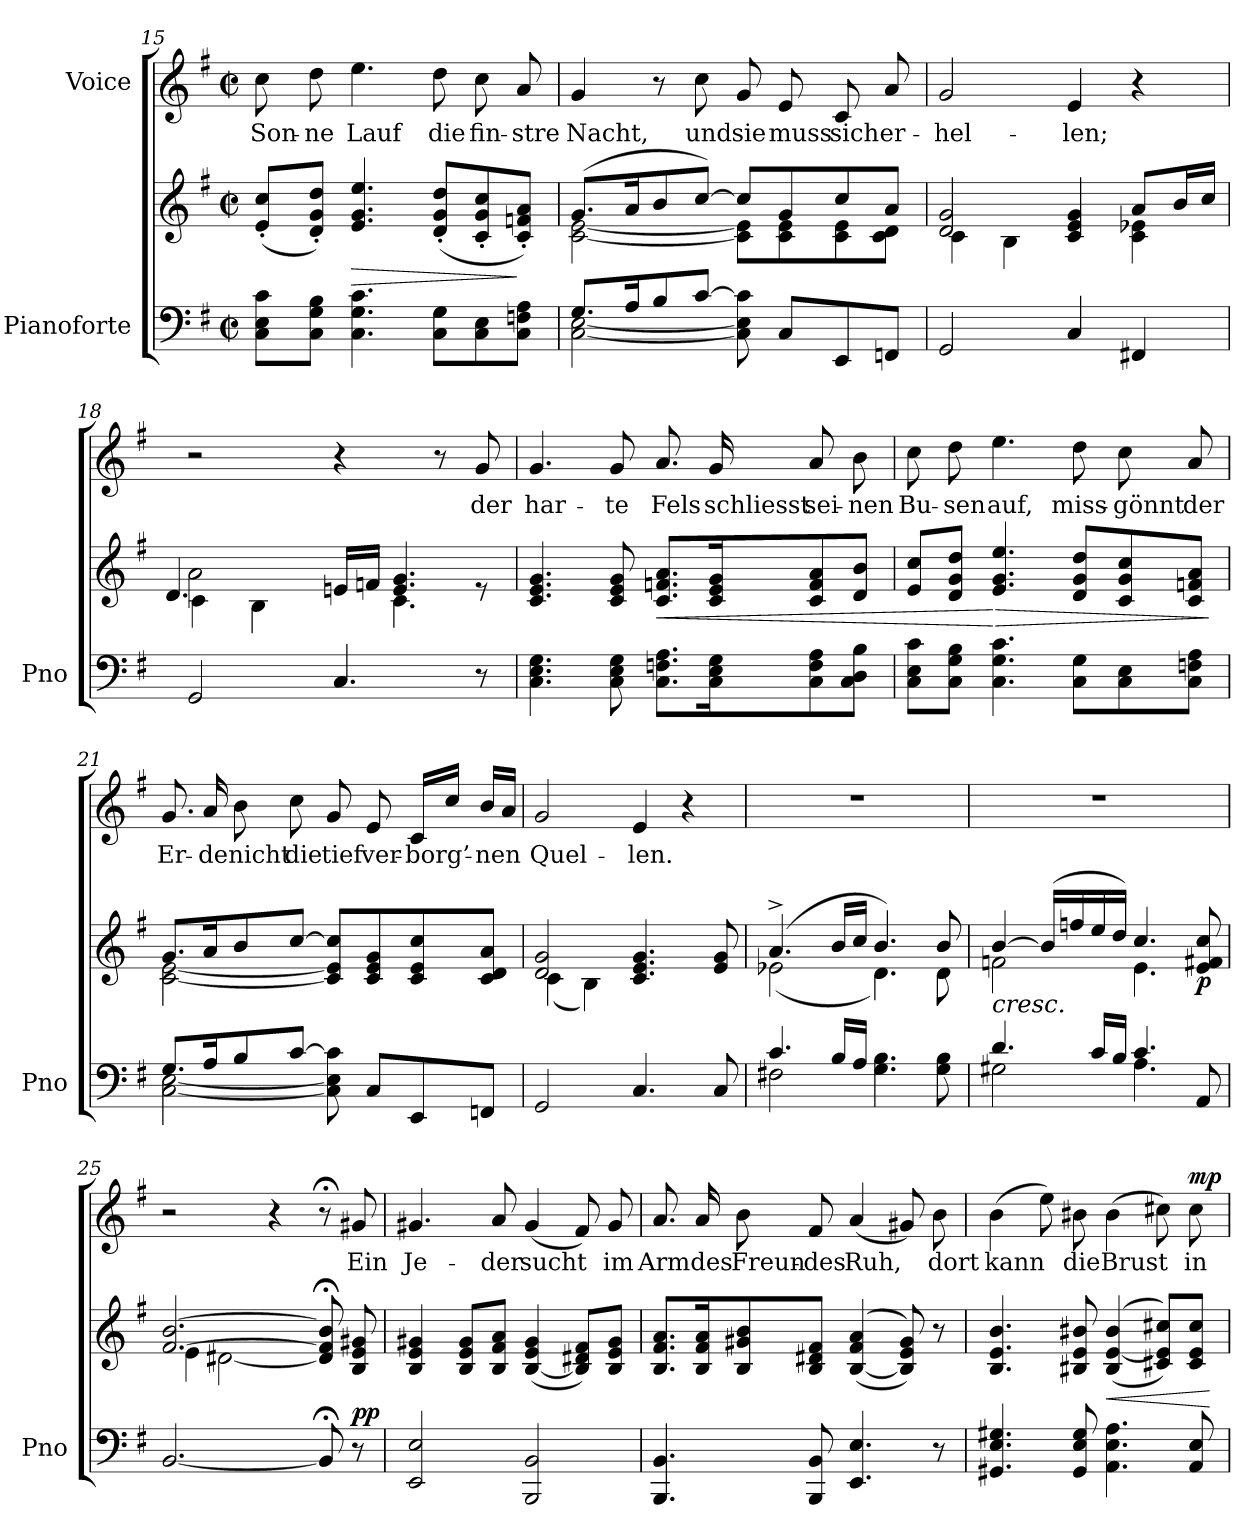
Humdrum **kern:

**kern	**kern	**dynam	**kern	**text	**dynam
*part2	*part2	*part2	*part1	*part1	*part1
*staff3	*staff2	*staff2/3	*staff1	*staff1	*staff1
*I"Pianoforte	*	*	*I"Voice	*	*
*I'Pno	*	*	*	*	*
*clefF4	*clefG2	*	*clefG2	*	*
*k[f#]	*k[f#]	*	*k[f#]	*	*
*G:	*G:	*	*G:	*	*
*M2/2	*M2/2	*	*M2/2	*	*
*met(c|)	*met(c|)	*	*met(c|)	*	*
=15	=15	=15	=15	=15	=15
!	!	!	!	!LO:LY:b	!
8C\ 8E\ 8c\L	(<8e/' 8cc/'L	.	8cc\	Son-	.
!	!	!	!	!LO:LY:b	!
8C\ 8G\ 8B\J	8d/' 8g/' 8dd/'J)	.	8dd\	-ne	.
!	!	!LO:HP:b	!	!LO:LY:b	!
4.C\ 4.G\ 4.c\	4.e/ 4.g/ 4.ee/	>	4.ee\	Lauf	.
!	!	!	!	!LO:LY:b	!
8C\ 8G\L	(<8d/' 8g/' 8dd/'L	.	8dd\	die	.
!	!	!	!	!LO:LY:b	!
8C\ 8E\	8c/' 8g/' 8cc/'	.	8cc\	fin-	.
!	!	!	!	!LO:LY:b	!
8C\ 8Fn\ 8A\J	8c/' 8fn/' 8a/'J)	]	8a/	-stre	.
=16	=16	=16	=16	=16	=16
*^	*^	*	*	*	*
!	!	!	!	!	!	!LO:LY:b	!
8.G/L	[2C\ [2E\	(>8.g/L	[2c\ [2e\	.	4g/	Nacht,	.
16A/K	.	16a/K	.	.	.	.	.
8B/	.	8b/	.	.	8r	.	.
!	!	!	!	!	!	!LO:LY:b	!
[8c/J	.	[8cc/J)	.	.	8cc\	und	.
!	!	!	!	!	!	!LO:LY:b	!
8C\] 8E\] 8c\]	2ryy	8cc/L]	8c\] 8e\]L	.	8g/	sie	.
!	!	!	!	!	!	!LO:LY:b	!
8C/L	.	8g/	8c\ 8e\	.	8e/	muss	.
!	!	!	!	!	!	!LO:LY:b	!
8EE/	.	8cc/	8c\ 8e\	.	8c/	sich	.
!	!	!	!	!	!	!LO:LY:b	!
8FFn/J	.	8a/J	8c\ 8d\J	.	8a/	er-	.
*v	*v	*	*	*	*	*	*
!!LO:LB:g=z
=17	=17	=17	=17	=17	=17	=17
!	!	!	!	!	!LO:LY:b	!
2GG/	2d/ 2g/	4c\	.	2g/	-hel-	.
.	.	4B\	.	.	.	.
!	!	!	!	!	!LO:LY:b	!
4C/	4c/ 4e/ 4g/	4ryy	.	4e/	-len;	.
4FF#X/	8a/L	4c\ 4e-X\	.	4r	.	.
.	16b/L	.	.	.	.	.
.	16cc/JJ	.	.	.	.	.
=18	=18	=18	=18	=18	=18	=18
*	*	*^	*	*	*	*
2GG/	2a\	4c\	4.d/	.	2r	.	.
.	.	4B\	.	.	.	.	.
.	.	.	2ryy	.	.	.	.
4.C/	16en/LL	8ryy	.	.	4r	.	.
.	16fn/JJ	.	.	.	.	.	.
.	4.e/ 4.g/	4.c\	.	.	.	.	.
.	.	.	.	.	8r	.	.
!	!	!	!	!	!	!LO:LY:b	!
8r	.	.	8re	.	8g/	der	.
=19	=19	=19	=19	=19	=19	=19	=19
!	!	!	!	!	!	!LO:LY:b	!
*	*v	*v	*v	*	*	*	*
4.C\ 4.E\ 4.G\	4.c/ 4.e/ 4.g/	.	4.g/	har-	.
!	!	!	!	!LO:LY:b	!
8C\ 8E\ 8G\	8c/ 8e/ 8g/	.	8g/	-te	.
!	!	!LO:HP:b	!	!LO:LY:b	!
8.C\ 8.Fn\ 8.A\L	8.c/ 8.fn/ 8.a/L	<	8.a/	Fels	.
!	!	!	!	!LO:LY:b	!
16C\ 16E\ 16G\K	16c/ 16e/ 16g/K	.	16g/	schliesst	.
!	!	!	!	!LO:LY:b	!
8C\ 8F\ 8A\	8c/ 8f/ 8a/	.	8a/	sei-	.
!	!	!	!	!LO:LY:b	!
8C\ 8D\ 8B\J	8d/ 8b/J	.	8b\	-nen	.
!!LO:LB:g=z
=20	=20	=20	=20	=20	=20
!	!	!	!	!LO:LY:b	!
8C\ 8E\ 8c\L	8e/ 8cc/L	.	8cc\	Bu-	.
!	!	!	!	!LO:LY:b	!
8C\ 8G\ 8B\J	8d/ 8g/ 8dd/J	.	8dd\	-sen	.
!	!	!LO:HP:n=1:b	!	!LO:LY:b	!
4.C\ 4.G\ 4.c\	4.e/ 4.g/ 4.ee/	[ >	4.ee\	auf,	.
!	!	!	!	!LO:LY:b	!
8C\ 8G\L	8d/ 8g/ 8dd/L	.	8dd\	miss-	.
!	!	!	!	!LO:LY:b	!
8C\ 8E\	8c/ 8g/ 8cc/	.	8cc\	-gönnt	.
!	!	!	!	!LO:LY:b	!
8C\ 8Fn\ 8A\J	8c/ 8fn/ 8a/J	.	8a/	der	.
.	.	]	.	.	.
=21	=21	=21	=21	=21	=21
*^	*^	*	*	*	*
!	!	!	!	!	!	!LO:LY:b	!
8.G/L	[2C\ [2E\	8.g/L	[2c\ [2e\	.	8.g/	Er-	.
!	!	!	!	!	!	!LO:LY:b	!
16A/K	.	16a/K	.	.	16a/	-de	.
!	!	!	!	!	!	!LO:LY:b	!
8B/	.	8b/	.	.	8b\	nicht	.
!	!	!	!	!	!	!LO:LY:b	!
[8c/J	.	[8cc/J	.	.	8cc\	die	.
!	!	!	!	!	!	!LO:LY:b	!
8C\] 8E\] 8c\]	2ryy	8c/] 8e/] 8cc/]L	2ryy	.	8g/	tief	.
!	!	!	!	!	!	!LO:LY:b	!
8C/L	.	8c/ 8e/ 8g/	.	.	8e/	ver-	.
!	!	!	!	!	!	!LO:LY:b	!
8EE/	.	8c/ 8e/ 8cc/	.	.	16c/LL	-borg’-	.
.	.	.	.	.	16cc/JJ	.	.
!	!	!	!	!	!	!LO:LY:b	!
8FFn/J	.	8c/ 8d/ 8a/J	.	.	16b/LL	-nen	.
.	.	.	.	.	16a/JJ	.	.
*v	*v	*	*	*	*	*	*
=22	=22	=22	=22	=22	=22	=22
!	!	!	!	!	!LO:LY:b	!
2GG/	2d/ 2g/	(<4c\	.	2g/	Quel-	.
.	.	4B\)	.	.	.	.
!	!	!	!	!	!LO:LY:b	!
4.C/	4.c/ 4.e/ 4.g/	2ryy	.	4e/	-len.	.
.	.	.	.	4r	.	.
8C/	8e/ 8g/	.	.	.	.	.
=23	=23	=23	=23	=23	=23	=23
*^	*	*	*	*	*	*
4.c/	(<2F#X\	(>4.a^/	(<2e-X\	.	1r	.	.
16B/LL	.	16b/LL	.	.	.	.	.
16A/JJ	.	16cc/JJ	.	.	.	.	.
4.G\ 4.B\	2ryy	4.b/)	4.d\)	.	.	.	.
8G\ 8B\	.	8b/	8d\	.	.	.	.
!!LO:LB:g=z
=24	=24	=24	=24	=24	=24	=24	=24
!	!	!LO:TX:b:i:t=cresc.	!	!	!	!	!
4.d/	2G#X\	[4b/	2fn\	.	1r	.	.
.	.	(>16b/LL]	.	.	.	.	.
.	.	16ffn/	.	.	.	.	.
16c/LL	.	16ee/	.	.	.	.	.
16B/JJ	.	16dd/JJ)	.	.	.	.	.
4.c/	4.A\	4.cc/	4.e\	.	.	.	.
!	!	!	!	!LO:DY:b	!	!	!
8AA/	8ryy	8e/ 8f#X/ 8cc/	8ryy	p	.	.	.
*v	*v	*	*	*	*	*	*
=25	=25	=25	=25	=25	=25	=25
[2.BB/	[2.f#/ [2.b/	4e\	.	2r	.	.
.	.	[2d#X\	.	.	.	.
.	.	.	.	4r	.	.
8BB;</]	8d#/];< 8f#/];< 8b/];<	4ryy	.	8r;<	.	.
!	!	!	!LO:DY:a=2	!	!LO:LY:b	!
8r	8B/ 8e/ 8g#X/	.	pp	8g#X/	Ein	.
*	*v	*v	*	*	*	*
=26	=26	=26	=26	=26	=26
!	!	!	!	!LO:LY:b	!
2EE/ 2E/	4B/ 4e/ 4g#X/	.	4.g#X/	Je-	.
.	8B/ 8e/ 8g#/L	.	.	.	.
!	!	!	!	!LO:LY:b	!
.	8B/ 8f#/ 8a/J	.	8a/	-der	.
!	!	!	!	!LO:LY:b	!
2BBB/ 2BB/	(>[4B/ 4e/ 4g#/	.	(<4g#/	sucht	.
.	8B/] 8d#X/ 8f#/L))	.	8f#/)	.	.
!	!	!	!	!LO:LY:b	!
.	8B/ 8e/ 8g#/J	.	8g#/	im	.
=27	=27	=27	=27	=27	=27
!	!	!	!	!LO:LY:b	!
4.BBB/ 4.BB/	8.B/ 8.f#/ 8.a/L	.	8.a/	Arm	.
!	!	!	!	!LO:LY:b	!
.	16B/ 16f#/ 16a/K	.	16a/	des	.
!	!	!	!	!LO:LY:b	!
.	8B/ 8g#X/ 8b/	.	8b\	Freun-	.
!	!	!	!	!LO:LY:b	!
8BBB/ 8BB/	8B/ 8d#X/ 8f#/J	.	8f#/	-des	.
!	!	!	!	!LO:LY:b	!
4.EE/ 4.E/	(<(>[4B/ 4f#/ 4a/	.	(<4a/	Ruh,	.
.	8B/] 8e/ 8g#/))	.	8g#X/)	.	.
!	!	!	!	!LO:LY:b	!
8r	8r	.	8b\	dort	.
!!LO:PB:g=z
=28	=28	=28	=28	=28	=28
!	!	!	!	!LO:LY:b	!
4.GG#X/ 4.E/ 4.G#X/	4.B/ 4.e/ 4.b/	.	(>4b\	kann	.
.	.	.	8ee\)	.	.
!	!	!	!	!LO:LY:b	!
8GG#/ 8E/ 8G#/	8B#X/ 8e/ 8b#X/	.	8b#X\	die	.
!	!	!LO:HP:b	!	!LO:LY:b	!
4.AA\ 4.E\ 4.A\	(<(>4B#/ [4e/ 4b#/	<	(>4b#\	Brust	.
.	8c#X/ 8e/] 8cc#X/L))	.	8cc#X\)	.	.
!	!	!	!	!LO:LY:b	!LO:DY:a
8AA/ 8E/	8c#/ 8e/ 8cc#/J	.	8cc#\	in	mp
.	.	[	.	.	.
=	=	=	=	=	=
*-	*-	*-	*-	*-	*-
